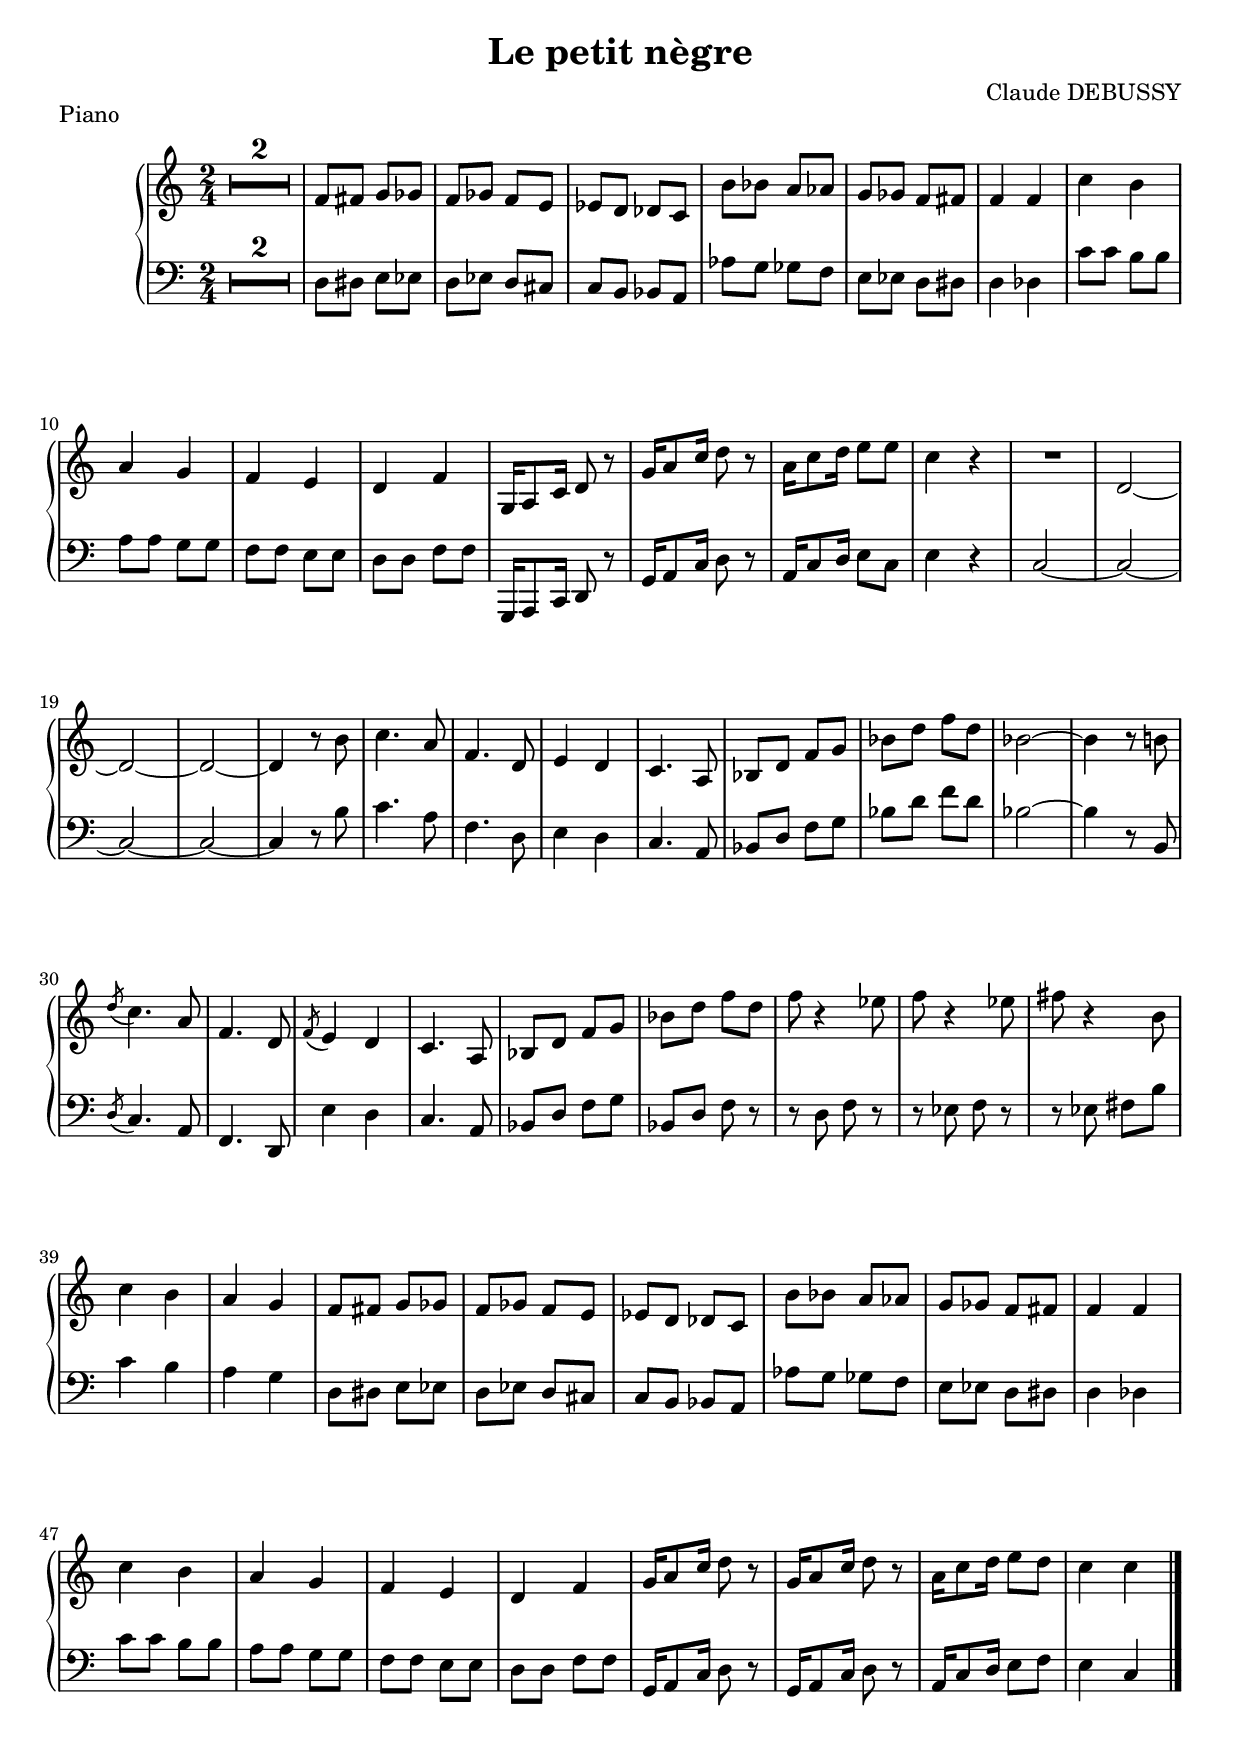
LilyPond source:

% Created on Wed Oct 21 20:51:23 CEST 2009
\version "2.13.3"

\include "header.ly"
%#(set-global-staff-size 19)


staffPianomd =  {
	\set Staff.midiInstrument = "acoustic grand"

\relative f' {
\set Score.markFormatter = #format-mark-box-letters
 \set Score.skipBars = ##t
 \override MultiMeasureRest #'expand-limit = 1 	
    \clef "treble" \key c \major \time 2/4 R2*2 | % 3
    f8 [ fis8 ] g8 [ ges8 ] | % 4
    f8 [ ges8 ] f8 [ e8 ]  | % 5
    es8 [ d8 ] des8 [ c8 ] | % 6
    b'8 [ bes8 ] a8 [ as8 ] | % 7
    g8 [ ges8 ] f8 [ fis8 ] | % 8
    f4 f4  | % 9
    c'4 b4 | \barNumberCheck #10
    a4 g4 | % 11
    f4 e4 | % 12
    d4 f4 | % 13
    g,16 [ a8 c16 ] d8 r8 | % 14
    g16 [ a8 c16 ] d8 r8 | % 15
    a16 [ c8 d16 ] e8 [ e8 ]  | % 16
    c4 r4 | % 17
    R2 | % 18
    d,2 ~ | % 19
    d2 ~ | \barNumberCheck #20
    d2 ~ | % 21
    d4 r8 b'8 | % 22
    c4. a8 | % 23
    f4. d8 | % 24
    e4 d4  | % 25
    c4. a8 | % 26
    bes8 [ d8 ] f8 [ g8 ] | % 27
    bes8 [ d8 ] f8 [ d8 ] | % 28
    bes2 ~ | % 29
    bes4 r8 b8 | \barNumberCheck #30
    \acciaccatura { d8 } c4. a8 | % 31
    f4. d8  | % 32
    \acciaccatura { f8 } e4 d4 | % 33
    c4. a8 | % 34
    bes8 [ d8 ] f8 [ g8 ] | % 35
    bes8 [ d8 ] f8 [ d8 ] | % 36
    f8 r4 es8 | % 37
    f8 r4 es8 | % 38
    fis8 r4 b,8  | % 39
    c4 b4 | \barNumberCheck #40
    a4 g4 | % 41
    f8 [ fis8 ] g8 [ ges8 ] | % 42
    f8 [ ges8 ] f8 [ e8 ] | % 43
    es8 [ d8 ] des8 [ c8 ] | % 44
    b'8 [ bes8 ] a8 [ as8 ]  | % 45
    g8 [ ges8 ] f8 [ fis8 ] | % 46
    f4 f4 | % 47
    c'4 b4 | % 48
    a4 g4 | % 49
    f4 e4 | \barNumberCheck #50
    d4 f4  | % 51
    g16 [ a8 c16 ] d8 r8 | % 52
    g,16 [ a8 c16 ] d8 r8 | % 53
    a16 [ c8 d16 ] e8 [ d8 ] | % 54
    c4 c4 \bar "|."
    }
}

staffPianomg =  {
	\set Staff.midiInstrument = "acoustic grand"
\relative d {
\set Score.markFormatter = #format-mark-box-letters
 \set Score.skipBars = ##t
 \override MultiMeasureRest #'expand-limit = 1 	
    \clef "bass" \key c \major \time 2/4 R2*2 | % 3
    d8 [ dis8 ] e8 [ es8 ] | % 4
    d8 [ es8 ] d8 [ cis8 ]  | % 5
    c8 [ b8 ] bes8 [ a8 ] | % 6
    as'8 [ g8 ] ges8 [ f8 ] | % 7
    e8 [ es8 ] d8 [ dis8 ] | % 8
    d4 des4  | % 9
    c'8 [ c8 ] b8 [ b8 ] | \barNumberCheck #10
    a8 [ a8 ] g8 [ g8 ] | % 11
    f8 [ f8 ] e8 [ e8 ] | % 12
    d8 [ d8 ] f8 [ f8 ] | % 13
    g,,16 [ a8 c16 ] d8 r8 | % 14
    g16 [ a8 c16 ] d8 r8 | % 15
    a16 [ c8 d16 ] e8 [ c8 ]  | % 16
    e4 r4 | % 17
    c2 ~ | % 18
    c2 ~ | % 19
    c2 ~ | \barNumberCheck #20
    c2 ~ | % 21
    c4 r8 b'8 | % 22
    c4. a8 | % 23
    f4. d8 | % 24
    e4 d4  | % 25
    c4. a8 | % 26
    bes8 [ d8 ] f8 [ g8 ] | % 27
    bes8 [ d8 ] f8 [ d8 ] | % 28
    bes2 ~ | % 29
    bes4 r8 b,8 | \barNumberCheck #30
    \acciaccatura { d8 } c4. a8 | % 31
    f4. d8  | % 32
    e'4 d4 | % 33
    c4. a8 | % 34
    bes8 [ d8 ] f8 [ g8 ] | % 35
    bes,8 [ d8 ] f8 r8 | % 36
    r8 d8 f8 r8 | % 37
    r8 es8 f8 r8 | % 38
    r8 es8 fis8 [ b8 ]  | % 39
    c4 b4 | \barNumberCheck #40
    a4 g4 | % 41
    d8 [ dis8 ] e8 [ es8 ] | % 42
    d8 [ es8 ] d8 [ cis8 ] | % 43
    c8 [ b8 ] bes8 [ a8 ] | % 44
    as'8 [ g8 ] ges8 [ f8 ]  | % 45
    e8 [ es8 ] d8 [ dis8 ] | % 46
    d4 des4 | % 47
    c'8 [ c8 ] b8 [ b8 ] | % 48
    a8 [ a8 ] g8 [ g8 ] | % 49
    f8 [ f8 ] e8 [ e8 ] | \barNumberCheck #50
    d8 [ d8 ] f8 [ f8 ]  | % 51
    g,16 [ a8 c16 ] d8 r8 | % 52
    g,16 [ a8 c16 ] d8 r8 | % 53
    a16 [ c8 d16 ] e8 [ f8 ] | % 54
    e4 c4 \bar "|."
    }
    }



\book {
\paper {
#(set-paper-size "a4")	
ragged-last-bottom =##f
oddFooterMarkup = \markup {\fill-line {} }
}
\score { 
<< 
\new PianoStaff {
	\set PianoStaff.instrumentName = ""
	\set PianoStaff.shortInstrumentName = ""
<<
\new Staff \staffPianomd
\new Staff \staffPianomg
>>}
>>

\header {
piece = "Piano" 
	}  
} 
}


